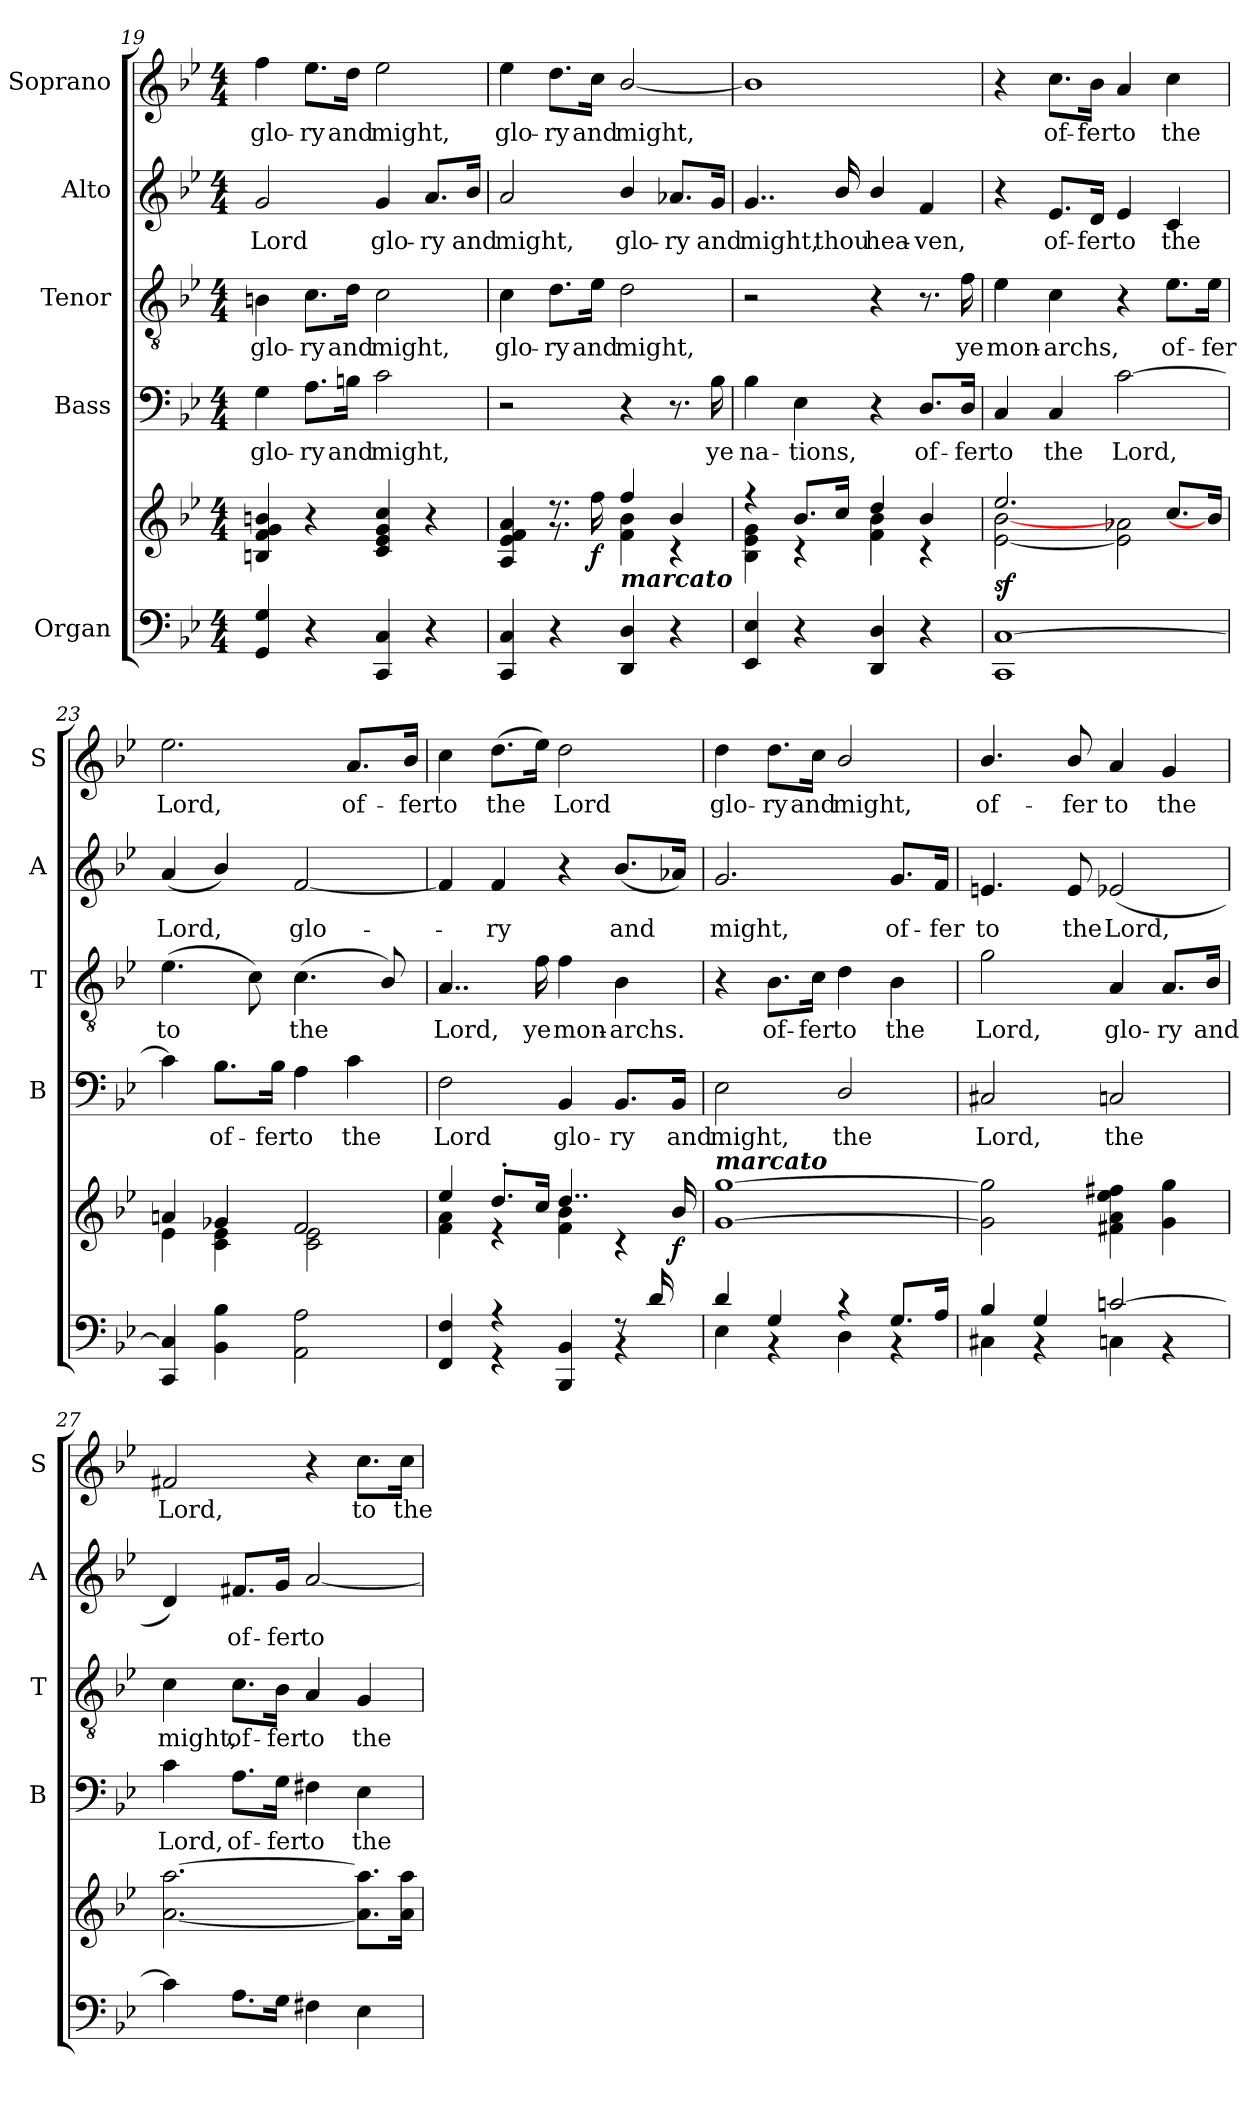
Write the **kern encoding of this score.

**kern	**kern	**dynam	**kern	**text	**kern	**text	**kern	**text	**kern	**text
*part5	*part5	*part5	*part4	*part4	*part3	*part3	*part2	*part2	*part1	*part1
*staff6	*staff5	*staff5/6	*staff4	*staff4	*staff3	*staff3	*staff2	*staff2	*staff1	*staff1
*I"Organ	*	*	*I"Bass	*	*I"Tenor	*	*I"Alto	*	*I"Soprano	*
*	*	*	*I'B	*	*I'T	*	*I'A	*	*I'S	*
*clefF4	*clefG2	*	*clefF4	*	*clefGv2	*	*clefG2	*	*clefG2	*
*k[b-e-]	*k[b-e-]	*	*k[b-e-]	*	*k[b-e-]	*	*k[b-e-]	*	*k[b-e-]	*
*B-:	*B-:	*	*B-:	*	*B-:	*	*B-:	*	*B-:	*
*M4/4	*M4/4	*	*M4/4	*	*M4/4	*	*M4/4	*	*M4/4	*
=19	=19	=19	=19	=19	=19	=19	=19	=19	=19	=19
*	*^	*	*	*	*	*	*	*	*	*
!	!	!	!	!	!LO:LY:b	!	!LO:LY:b	!	!LO:LY:b	!	!LO:LY:b
4GG/ 4G/	4Bn/ 4f/ 4g/ 4bn/	2ryy	.	4G\	glo-	4Bn\	glo-	2g/	Lord	4ff\	glo-
!	!	!	!	!	!LO:LY:b	!	!LO:LY:b	!	!	!	!LO:LY:b
4r	4r	.	.	8.A\L	-ry	8.c\L	-ry	.	.	8.ee-\L	-ry
!	!	!	!	!	!LO:LY:b	!	!LO:LY:b	!	!	!	!LO:LY:b
.	.	.	.	16Bn\Jk	and	16d\Jk	and	.	.	16dd\Jk	and
!	!	!	!	!	!LO:LY:b	!	!LO:LY:b	!	!LO:LY:b	!	!LO:LY:b
4CC/ 4C/	4c/ 4e-/ 4g/ 4cc/	2ryy	.	2c\	might,	2c\	might,	4g/	glo-	2ee-\	might,
!	!	!	!	!	!	!	!	!	!LO:LY:b	!	!
4r	4r	.	.	.	.	.	.	8.a/L	-ry	.	.
!	!	!	!	!	!	!	!	!	!LO:LY:b	!	!
.	.	.	.	.	.	.	.	16b-i/Jk	and	.	.
=20	=20	=20	=20	=20	=20	=20	=20	=20	=20	=20	=20
!	!	!	!	!	!	!	!LO:LY:b	!	!LO:LY:b	!	!LO:LY:b
4CC/ 4C/	4A/ 4e-/ 4f/ 4a/	4ryy	.	2r	.	4c\	glo-	2a/	might,	4ee-\	glo-
!	!	!	!	!	!	!	!LO:LY:b	!	!	!	!LO:LY:b
4r	8.r	8.r	.	.	.	8.d\L	-ry	.	.	8.dd\L	-ry
!	!	!	!LO:DY:b	!	!	!	!LO:LY:b	!	!	!	!LO:LY:b
.	16ff\	16ryy	f	.	.	16e-\Jk	and	.	.	16cc\Jk	and
!LO:TX:a:Bi:t=marcato	!	!	!	!	!	!	!	!	!	!	!
!	!	!	!	!	!	!	!LO:LY:b	!	!LO:LY:b	!	!LO:LY:b
4DD/ 4D/	4ff/	4f\ 4b-\	.	4r	.	2d\	might,	4b-/	glo-	[2b-/	might,
!	!	!	!	!	!	!	!	!	!LO:LY:b	!	!
4r	4b-/	4r	.	8.r	.	.	.	8.a-X/L	-ry	.	.
!	!	!	!	!	!LO:LY:b	!	!	!	!LO:LY:b	!	!
.	.	.	.	16B-\	ye	.	.	16g/Jk	and	.	.
=21	=21	=21	=21	=21	=21	=21	=21	=21	=21	=21	=21
!	!	!	!	!	!LO:LY:b	!	!	!	!LO:LY:b	!	!
4EE-/ 4E-/	4r	4B-\ 4e-\ 4g\	.	4B-\	na-	2r	.	4..g/	might,	1b-]	.
!	!	!	!	!	!LO:LY:b	!	!	!	!	!	!
4r	8.b-/L	4r	.	4E-\	-tions,	.	.	.	.	.	.
!	!	!	!	!	!	!	!	!	!LO:LY:b	!	!
.	16cc/Jk	.	.	.	.	.	.	16b-/	thou	.	.
!	!	!	!	!	!	!	!	!	!LO:LY:b	!	!
4DD/ 4D/	4dd/	4f\ 4b-\	.	4r	.	4r	.	4b-/	hea-	.	.
!	!	!	!	!	!LO:LY:b	!	!	!	!LO:LY:b	!	!
4r	4b-/	4r	.	8.D/L	of-	8.r	.	4f/	-ven,	.	.
!	!	!	!	!	!LO:LY:b	!	!LO:LY:b	!	!	!	!
.	.	.	.	16D/Jk	-fer	16f\	ye	.	.	.	.
!!LO:LB:g=z
=22	=22	=22	=22	=22	=22	=22	=22	=22	=22	=22	=22
*^	*	*	*	*	*	*	*	*	*	*	*
!	!	!	!	!LO:DY:b	!	!LO:LY:b	!	!LO:LY:b	!	!	!	!
[1C	1CC	2.ee-/	[2e-\ [2b-\	sf	4C/	to	4e-\	mon-	4r	.	4r	.
!	!	!	!	!	!	!LO:LY:b	!	!LO:LY:b	!	!LO:LY:b	!	!LO:LY:b
.	.	.	.	.	4C/	the	4c\	-archs,	8.e-/L	of-	8.cc\L	of-
!	!	!	!	!	!	!	!	!	!	!LO:LY:b	!	!LO:LY:b
.	.	.	.	.	.	.	.	.	16d/Jk	-fer	16b-\Jk	-fer
!	!	!	!	!	!	!LO:LY:b	!	!	!	!LO:LY:b	!	!LO:LY:b
.	.	.	2e-\] 2a-X\	.	[2c\	Lord,	4r	.	4e-/	to	4a/	to
!	!	!	!	!	!	!	!	!LO:LY:b	!	!LO:LY:b	!	!LO:LY:b
.	.	8.cc/L	.	.	.	.	8.e-\L	of-	4c/	the	4cc\	the
!	!	!	!	!	!	!	!	!LO:LY:b	!	!	!	!
.	.	16b-/Jk]	.	.	.	.	16e-\Jk	-fer	.	.	.	.
=23	=23	=23	=23	=23	=23	=23	=23	=23	=23	=23	=23	=23
!	!	!	!	!	!	!	!	!LO:LY:b	!	!LO:LY:b	!	!LO:LY:b
4CC/ 4C/]	2ryy	4ani/	4e-\	.	4c\]	.	(>4.e-\	to	(<4a/	Lord,	2.ee-\	Lord,
!	!	!	!	!	!	!LO:LY:b	!	!	!	!	!	!
4BB-\ 4B-\	.	4g-X/	4c\ 4e-\	.	8.B-\L	of-	.	.	4b-/)	.	.	.
.	.	.	.	.	.	.	8c\)	.	.	.	.	.
!	!	!	!	!	!	!LO:LY:b	!	!	!	!	!	!
.	.	.	.	.	16B-\Jk	-fer	.	.	.	.	.	.
!	!	!	!	!	!	!LO:LY:b	!	!LO:LY:b	!	!LO:LY:b	!	!
2AA\ 2A\	2ryy	2f/	2c\ 2e-\	.	4A\	to	(<4.c\	the	[2f/	glo-	.	.
!	!	!	!	!	!	!LO:LY:b	!	!	!	!	!	!LO:LY:b
.	.	.	.	.	4c\	the	.	.	.	.	8.a/L	of-
.	.	.	.	.	.	.	8B-/)	.	.	.	.	.
!	!	!	!	!	!	!	!	!	!	!	!	!LO:LY:b
.	.	.	.	.	.	.	.	.	.	.	16b-/Jk	-fer
=24	=24	=24	=24	=24	=24	=24	=24	=24	=24	=24	=24	=24
!	!	!	!	!	!	!LO:LY:b	!	!LO:LY:b	!	!	!	!LO:LY:b
4FF/ 4F/	4ryy	4ee-/	4f\ 4a\	.	2F\	Lord	4..A/	Lord,	4f/]	.	4cc\	to
!	!	!	!	!	!	!	!	!	!	!LO:LY:b	!	!LO:LY:b
4r	4r	8.dd'/L	4r	.	.	.	.	.	4f/	ry	(>8.dd\L	the
!	!	!	!	!	!	!	!	!LO:LY:b	!	!	!	!
.	.	16cc/Jk	.	.	.	.	16f\	ye	.	.	16ee-\Jk)	.
!	!	!	!	!	!	!LO:LY:b	!	!LO:LY:b	!	!	!	!LO:LY:b
4BBB-/ 4BB-/	4ryy	4..dd/	4f\ 4b-\	.	4BB-/	glo-	4f\	mon-	4r	.	2dd\	Lord
!	!	!	!	!	!	!LO:LY:b	!	!LO:LY:b	!	!LO:LY:b	!	!
8r	4r	.	4r	.	8.BB-/L	-ry	4B-\	-archs.	(<8.b-/L	and	.	.
16d/	.	.	.	.	.	.	.	.	.	.	.	.
!	!	!	!	!LO:DY:b	!	!LO:LY:b	!	!	!	!	!	!
16ryy	.	16b-/	.	f	16BB-/Jk	and	.	.	16a-X/Jk)	.	.	.
=25	=25	=25	=25	=25	=25	=25	=25	=25	=25	=25	=25	=25
!	!	!LO:TX:a:Bi:t=marcato	!	!	!	!	!	!	!	!	!	!
!	!	!	!	!	!	!LO:LY:b	!	!	!	!LO:LY:b	!	!LO:LY:b
4d/	4E-\	[1g [1gg	1ryy	.	2E-\	might,	4r	.	2.g/	might,	4dd\	glo-
!	!	!	!	!	!	!	!	!LO:LY:b	!	!	!	!LO:LY:b
4G/	4r	.	.	.	.	.	8.B-\L	of-	.	.	8.dd\L	-ry
!	!	!	!	!	!	!	!	!LO:LY:b	!	!	!	!LO:LY:b
.	.	.	.	.	.	.	16c\Jk	-fer	.	.	16cc\Jk	and
!	!	!	!	!	!	!LO:LY:b	!	!LO:LY:b	!	!	!	!LO:LY:b
4r	4D\	.	.	.	2D/	the	4d\	to	.	.	2b-/	might,
!	!	!	!	!	!	!	!	!LO:LY:b	!	!LO:LY:b	!	!
8.G/L	4r	.	.	.	.	.	4B-\	the	8.g/L	of-	.	.
!	!	!	!	!	!	!	!	!	!	!LO:LY:b	!	!
16A/Jk	.	.	.	.	.	.	.	.	16f/Jk	-fer	.	.
*	*	*v	*v	*	*	*	*	*	*	*	*	*
!!LO:PB:g=z
=26	=26	=26	=26	=26	=26	=26	=26	=26	=26	=26	=26
!	!	!	!	!	!LO:LY:b	!	!LO:LY:b	!	!LO:LY:b	!	!LO:LY:b
4B-/	4C#X\	2g\] 2gg\]	.	2C#X/	Lord,	2g\	Lord,	4.en/	to	4.b-/	of-
4G/	4r	.	.	.	.	.	.	.	.	.	.
!	!	!	!	!	!	!	!	!	!LO:LY:b	!	!LO:LY:b
.	.	.	.	.	.	.	.	8e/	the	8b-/	-fer
!	!	!	!	!	!LO:LY:b	!	!LO:LY:b	!	!LO:LY:b	!	!LO:LY:b
[2cni/	4Cn\	4f#X\ 4a\ 4ee-\ 4ff#X\	.	2Cn/	the	4A/	glo-	(<2e-X/	Lord,	4a/	to
!	!	!	!	!	!	!	!LO:LY:b	!	!	!	!LO:LY:b
.	4r	4g\ 4gg\	.	.	.	8.A/L	-ry	.	.	4g/	the
!	!	!	!	!	!	!	!LO:LY:b	!	!	!	!
.	.	.	.	.	.	16B-/Jk	and	.	.	.	.
=27	=27	=27	=27	=27	=27	=27	=27	=27	=27	=27	=27
!	!	!	!	!	!LO:LY:b	!	!LO:LY:b	!	!	!	!LO:LY:b
4cni\]	1ryy	[2.a\ [2.aa\	.	4c\	Lord,	4c\	might,	4d/)	.	2f#X/	Lord,
!	!	!	!	!	!LO:LY:b	!	!LO:LY:b	!	!LO:LY:b	!	!
8.A\L	.	.	.	8.A\L	of-	8.c\L	of-	8.f#X/L	of-	.	.
!	!	!	!	!	!LO:LY:b	!	!LO:LY:b	!	!LO:LY:b	!	!
16G\Jk	.	.	.	16G\Jk	-fer	16B-\Jk	-fer	16g/Jk	-fer	.	.
!	!	!	!	!	!LO:LY:b	!	!LO:LY:b	!	!LO:LY:b	!	!
4F#X\	.	.	.	4F#X\	to	4A/	to	[2a/	to	4r	.
!	!	!	!	!	!LO:LY:b	!	!LO:LY:b	!	!	!	!LO:LY:b
4E-i\	.	8.a\] 8.aa\]L	.	4E-i\	the	4G/	the	.	.	8.cc\L	to
!	!	!	!	!	!	!	!	!	!	!	!LO:LY:b
.	.	16a\ 16aa\Jk	.	.	.	.	.	.	.	16cc\Jk	the
*v	*v	*	*	*	*	*	*	*	*	*	*
=	=	=	=	=	=	=	=	=	=	=
*-	*-	*-	*-	*-	*-	*-	*-	*-	*-	*-
